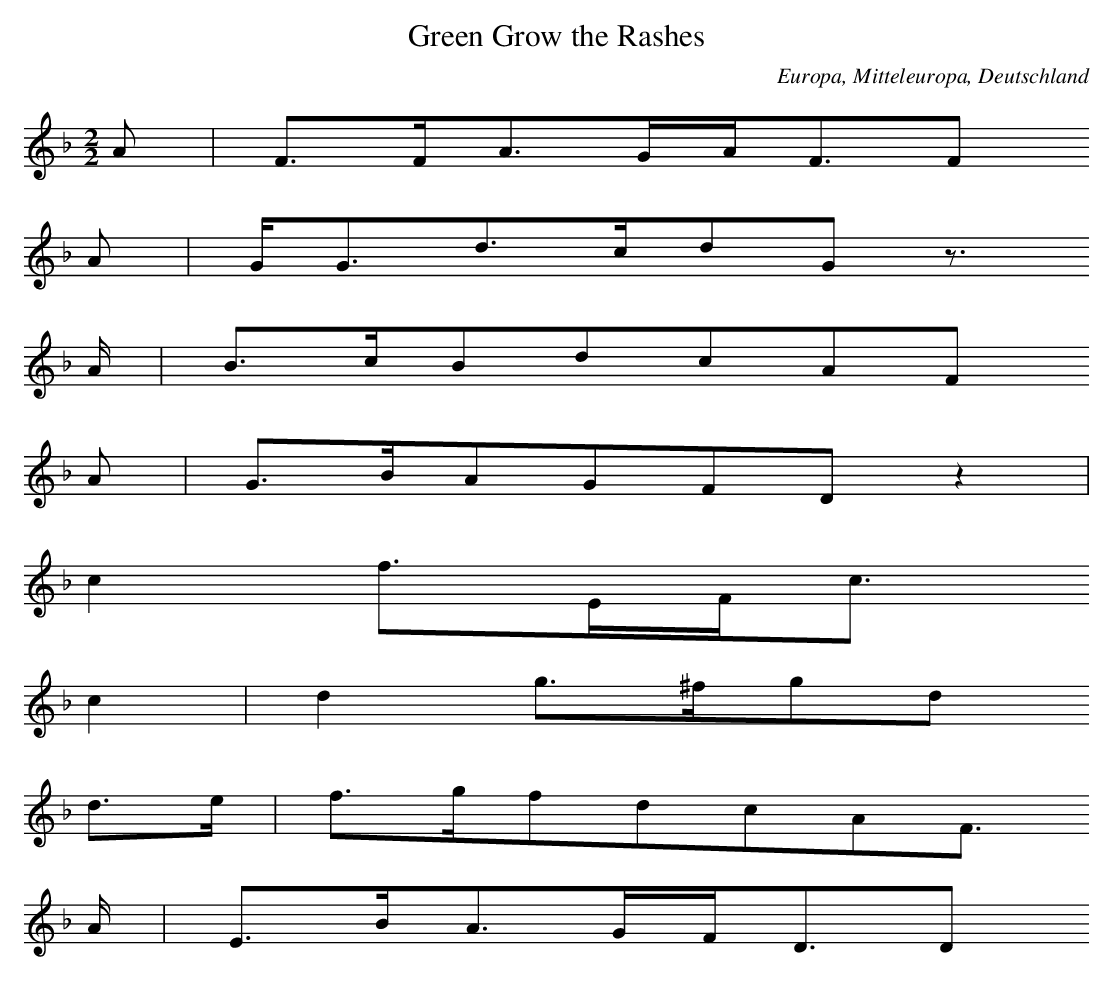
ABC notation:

X:1
T: Green Grow the Rashes
O: Europa, Mitteleuropa, Deutschland
M: 2/2
L: 1/16
K: Dm
A2 | F3FA3GAF3F2
A2 | GG3d3cd2G2z3
A | B3cB2d2c2A2F2
A2 | G3BA2G2F2D2z4 |
c4f3EFc3
c4 | d4g3^fg2d2
d3e | f3gf2d2c2A2F3
A | E3BA3GFD3D2
